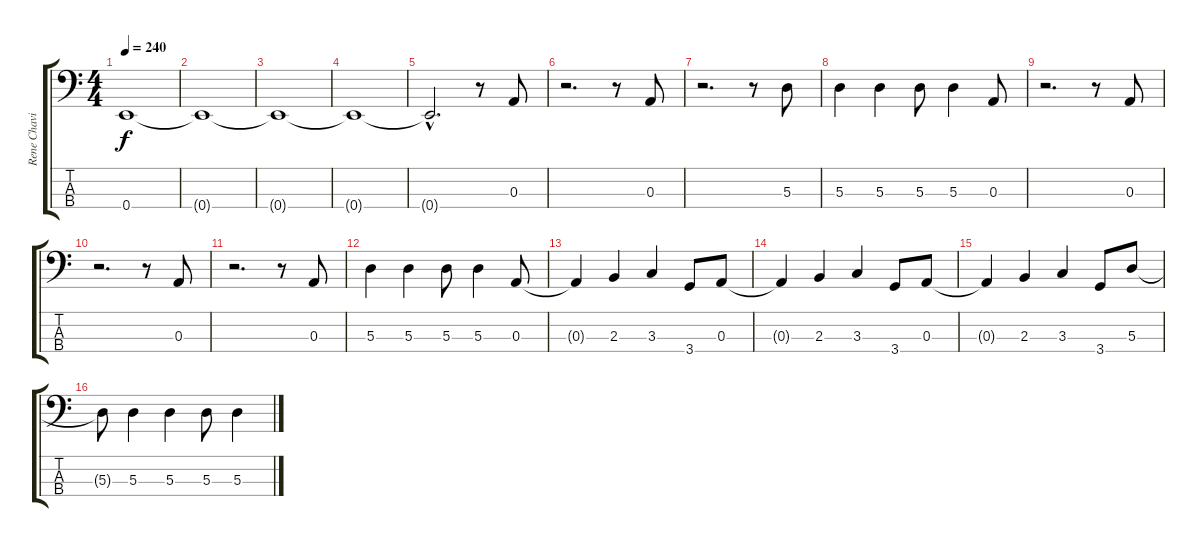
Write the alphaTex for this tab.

\track ("Rene Chavin" "Rene Chavi") {instrument electricbassfinger}
\staff {score tabs}
\tuning (G2 D2 A1 E1) {hide}
\ts (4 4)
\tempo 240
\clef f4
\ks c
0.4.1{dy f} |
0.4{t}.1 |
0.4{t}.1 |
0.4{t}.1 |
0.4{hac t}.2{d} r.8 0.3.8 |
r.2{d} r.8 0.3.8 |
r.2{d} r.8 5.3.8 |
5.3.4 5.3.4 5.3.8 5.3.4 0.3.8 |
r.2{d} r.8 0.3.8 |
r.2{d} r.8 0.3.8 |
r.2{d} r.8 0.3.8 |
5.3.4 5.3.4 5.3.8 5.3.4 0.3.8 |
0.3{t}.4 2.3.4 3.3.4 3.4.8 0.3.8 |
0.3{t}.4 2.3.4 3.3.4 3.4.8 0.3.8 |
0.3{t}.4 2.3.4 3.3.4 3.4.8 5.3.8 |
5.3{t}.8 5.3.4 5.3.4 5.3.8 5.3.4
